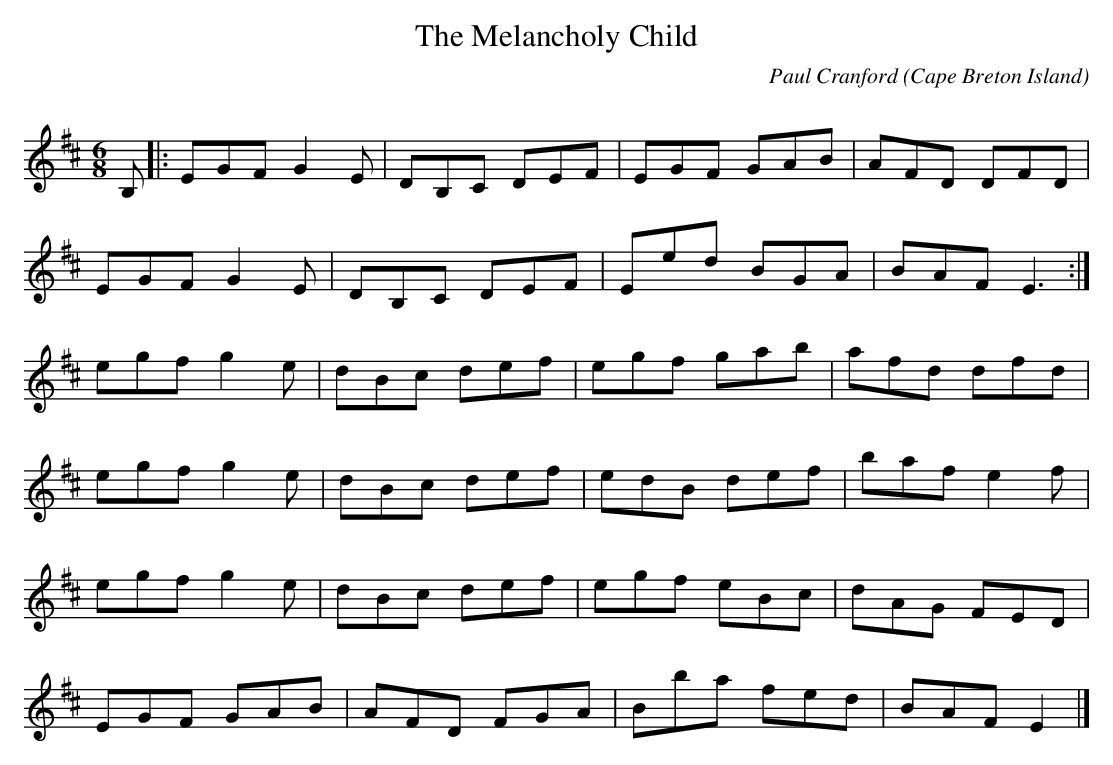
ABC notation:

X:1
T:The Melancholy Child
C:Paul Cranford
O:Cape Breton Island
Q:300
L:1/8
M:6/8
K:Edor
B,|:EGF G2 E|DB,C DEF|EGF GAB|AFD DFD|
EGF G2 E|DB,C DEF|Eed BGA|BAF E3:|
egf g2 e|dBc def|egf gab|afd dfd|
egf g2 e|dBc def|edB def|baf e2 f|
egf g2 e|dBc def|egf eBc|dAG FED|
EGF GAB|AFD FGA|Bba fed|BAF E2|]
